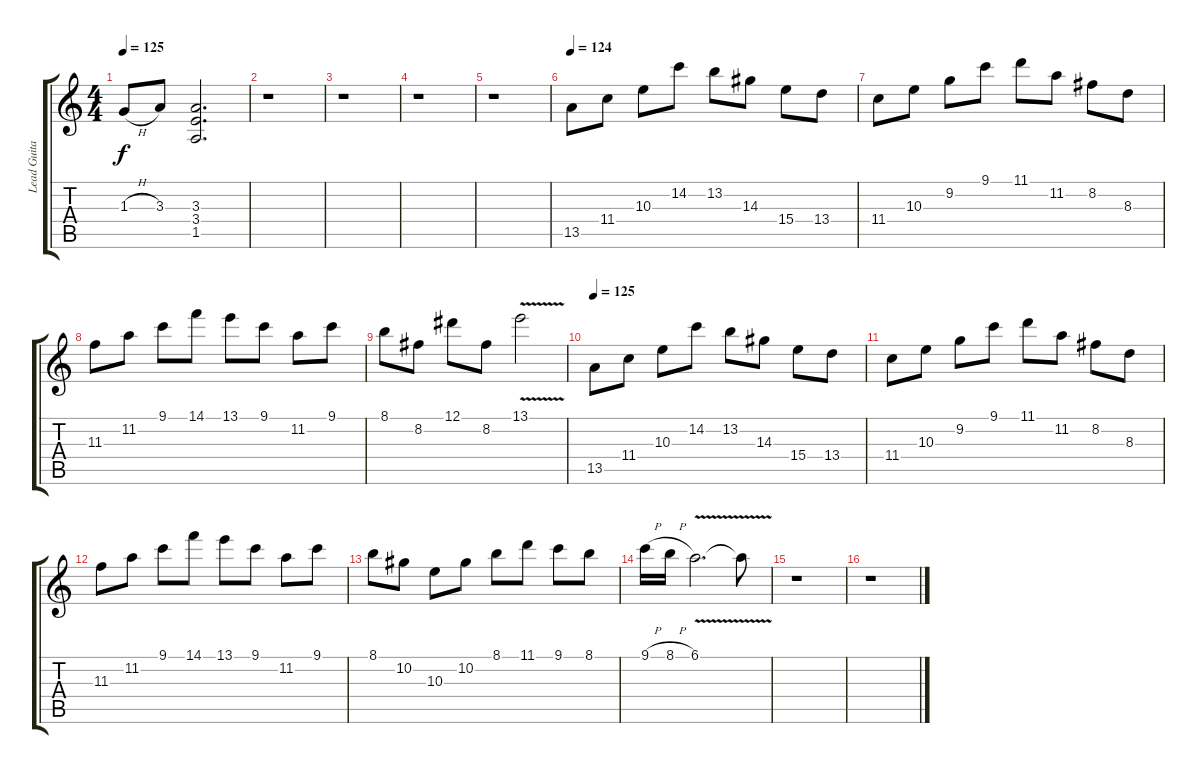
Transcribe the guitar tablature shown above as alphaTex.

\track ("Lead Guitar" "Lead Guita") {instrument distortionguitar}
\staff {score tabs}
\tuning (Eb4 Bb3 Gb3 Db3 Ab2 Eb2) {hide}
\ts (4 4)
\tempo 125
\clef g2
\ks c
1.3{h}.8{dy f} 3.3.8 (3.3 3.4 1.5).2{d} |
r.1 |
r.1 |
r.1 |
r.1 |
\tempo 124
13.5.8 11.4.8 10.3.8 14.2.8 13.2.8 14.3.8 15.4.8 13.4.8 |
11.4.8 10.3.8 9.2.8 9.1.8 11.1.8 11.2.8 8.2.8 8.3.8 |
11.3.8 11.2.8 9.1.8 14.1.8 13.1.8 9.1.8 11.2.8 9.1.8 |
8.1.8 8.2.8 12.1.8 8.2.8 13.1{v}.2 |
\tempo 125
13.5.8 11.4.8 10.3.8 14.2.8 13.2.8 14.3.8 15.4.8 13.4.8 |
11.4.8 10.3.8 9.2.8 9.1.8 11.1.8 11.2.8 8.2.8 8.3.8 |
11.3.8 11.2.8 9.1.8 14.1.8 13.1.8 9.1.8 11.2.8 9.1.8 |
8.1.8 10.2.8 10.3.8 10.2.8 8.1.8 11.1.8 9.1.8 8.1.8 |
9.1{h}.16 8.1{h}.16 6.1{v}.2{d} 6.1{t}.8 |
r.1 |
r.1
